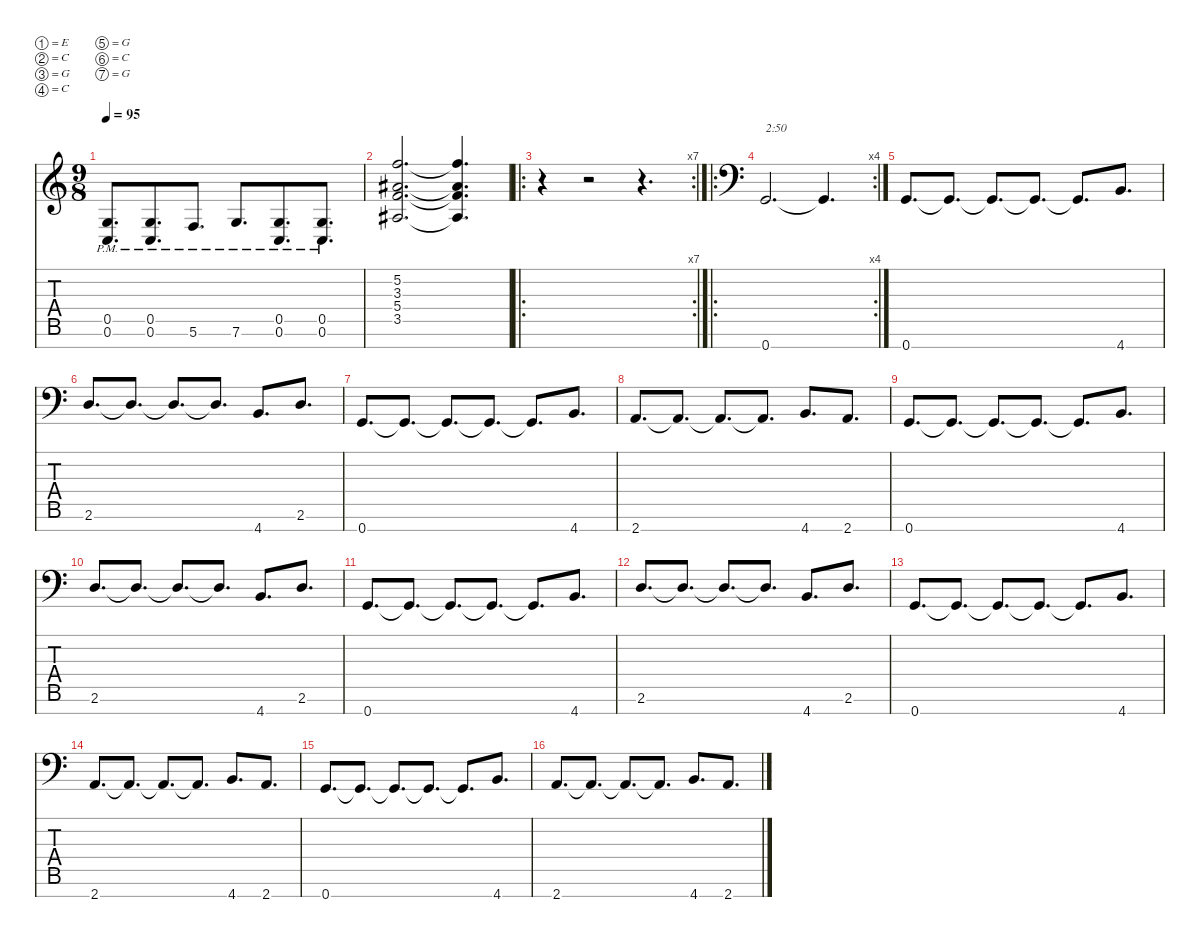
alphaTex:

\defaultSystemsLayout 4
\hideDynamics
\bracketExtendMode nobrackets
\singleTrackTrackNamePolicy hidden
\multiTrackTrackNamePolicy hidden
\firstSystemTrackNameMode fullname
\otherSystemsTrackNameOrientation horizontal
\track ("Guitar 2" "dist.guit.") {mute instrument distortionguitar}
\staff {score tabs}
\tuning (E4 C4 G3 C3 G2 C2 G1)
\ts (9 8)
\tempo 95
\clef g2
\ks c
(0.5{pm} 0.6{pm}).8{d dy f beam Up} (0.5{pm} 0.6{pm}).8{d beam Up beam merge} 5.6{pm}.8{d beam Up beam split} 7.6{pm}.8{d beam Up beam merge} (0.5{pm} 0.6{pm}).8{d beam Up} (0.5{pm} 0.6{pm}).8{d beam Up} |
(5.2 3.3{acc #} 5.4 3.5{acc #}).2{d beam Up} (5.2{t} 3.3{t acc #} 5.4{t} 3.5{t acc #}).4{d beam Up} |
\ro
\rc 7
r.4{beam Down} r.2{beam Down} r.4{d beam Down} |
\ro
\rc 4
\clef f4
0.7.2{d txt "2:50" beam Up} 0.7{t}.4{d beam Up} |
0.7.8{d beam Up} 0.7{t}.8{d beam Up} 0.7{t}.8{d beam Up} 0.7{t}.8{d beam Up} 0.7{t}.8{d beam Up} 4.7.8{d beam Up} |
2.6.8{d beam Up} 2.6{t}.8{d beam Up} 2.6{t}.8{d beam Up} 2.6{t}.8{d beam Up} 4.7.8{d beam Up} 2.6.8{d beam Up} |
0.7.8{d beam Up} 0.7{t}.8{d beam Up} 0.7{t}.8{d beam Up} 0.7{t}.8{d beam Up} 0.7{t}.8{d beam Up} 4.7.8{d beam Up} |
2.7.8{d beam Up} 2.7{t}.8{d beam Up} 2.7{t}.8{d beam Up} 2.7{t}.8{d beam Up} 4.7.8{d beam Up} 2.7.8{d beam Up} |
0.7.8{d beam Up} 0.7{t}.8{d beam Up} 0.7{t}.8{d beam Up} 0.7{t}.8{d beam Up} 0.7{t}.8{d beam Up} 4.7.8{d beam Up} |
2.6.8{d beam Up} 2.6{t}.8{d beam Up} 2.6{t}.8{d beam Up} 2.6{t}.8{d beam Up} 4.7.8{d beam Up} 2.6.8{d beam Up} |
0.7.8{d beam Up} 0.7{t}.8{d beam Up} 0.7{t}.8{d beam Up} 0.7{t}.8{d beam Up} 0.7{t}.8{d beam Up} 4.7.8{d beam Up} |
2.6.8{d beam Up} 2.6{t}.8{d beam Up} 2.6{t}.8{d beam Up} 2.6{t}.8{d beam Up} 4.7.8{d beam Up} 2.6.8{d beam Up} |
0.7.8{d beam Up} 0.7{t}.8{d beam Up} 0.7{t}.8{d beam Up} 0.7{t}.8{d beam Up} 0.7{t}.8{d beam Up} 4.7.8{d beam Up} |
2.7.8{d beam Up} 2.7{t}.8{d beam Up} 2.7{t}.8{d beam Up} 2.7{t}.8{d beam Up} 4.7.8{d beam Up} 2.7.8{d beam Up} |
0.7.8{d beam Up} 0.7{t}.8{d beam Up} 0.7{t}.8{d beam Up} 0.7{t}.8{d beam Up} 0.7{t}.8{d beam Up} 4.7.8{d beam Up} |
2.7.8{d beam Up} 2.7{t}.8{d beam Up} 2.7{t}.8{d beam Up} 2.7{t}.8{d beam Up} 4.7.8{d beam Up} 2.7.8{d beam Up}
